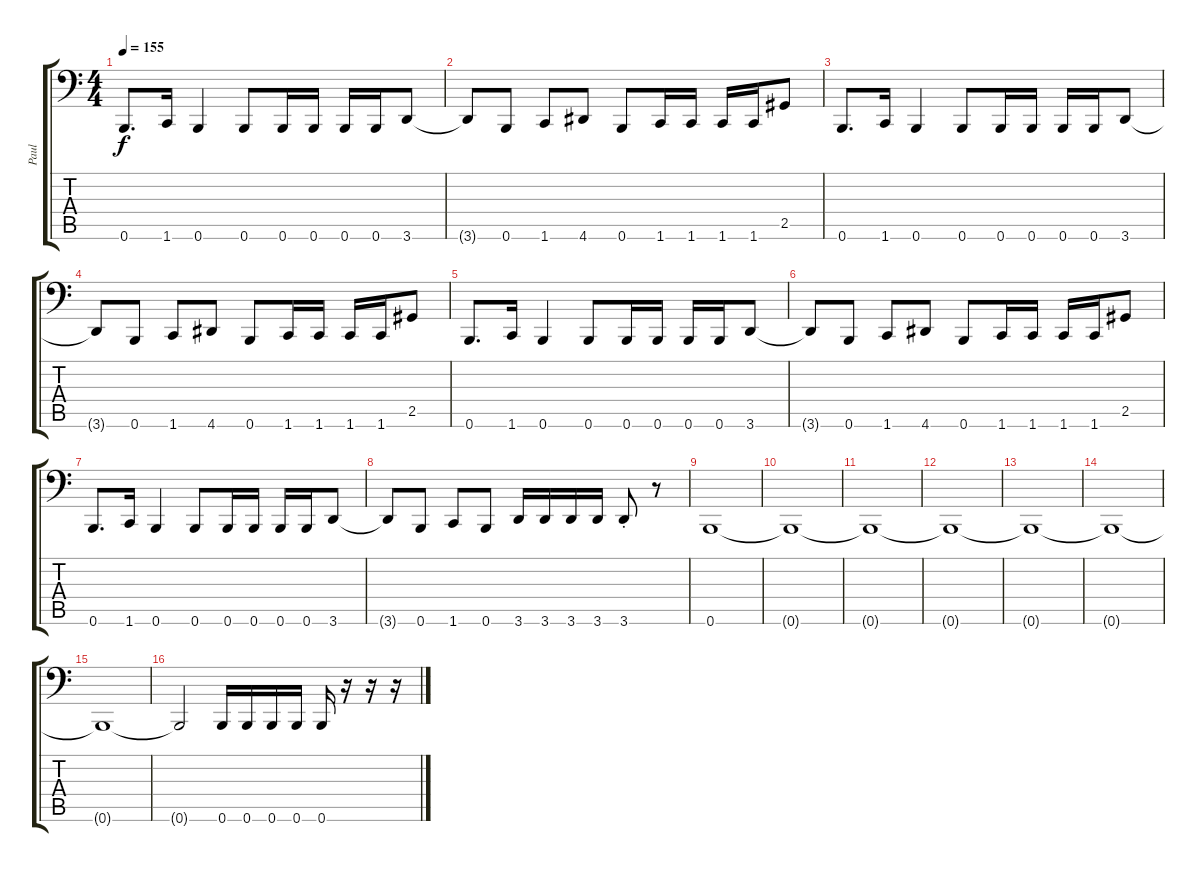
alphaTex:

\track ("Paul" "Paul") {instrument electricbassfinger}
\staff {score tabs}
\tuning (Db3 Ab2 E2 B1 Gb1 B0) {hide}
\ts (4 4)
\tempo 155
\clef f4
\ks c
0.6.8{d dy f} 1.6.16 0.6.4 0.6.8 0.6.16 0.6.16 0.6.16 0.6.16 3.6.8 |
3.6{t}.8 0.6.8 1.6.8 4.6.8 0.6.8 1.6.16 1.6.16 1.6.16 1.6.16 2.5.8 |
0.6.8{d} 1.6.16 0.6.4 0.6.8 0.6.16 0.6.16 0.6.16 0.6.16 3.6.8 |
3.6{t}.8 0.6.8 1.6.8 4.6.8 0.6.8 1.6.16 1.6.16 1.6.16 1.6.16 2.5.8 |
0.6.8{d} 1.6.16 0.6.4 0.6.8 0.6.16 0.6.16 0.6.16 0.6.16 3.6.8 |
3.6{t}.8 0.6.8 1.6.8 4.6.8 0.6.8 1.6.16 1.6.16 1.6.16 1.6.16 2.5.8 |
0.6.8{d} 1.6.16 0.6.4 0.6.8 0.6.16 0.6.16 0.6.16 0.6.16 3.6.8 |
3.6{t}.8 0.6.8 1.6.8 0.6.8 3.6.16 3.6.16 3.6.16 3.6.16 3.6{st}.8 r.8 |
0.6.1 |
0.6{t}.1 |
0.6{t}.1 |
0.6{t}.1 |
0.6{t}.1 |
0.6{t}.1 |
0.6{t}.1 |
0.6{t}.2 0.6.16 0.6.16 0.6.16 0.6.16 0.6.16 r.16 r.16 r.16
